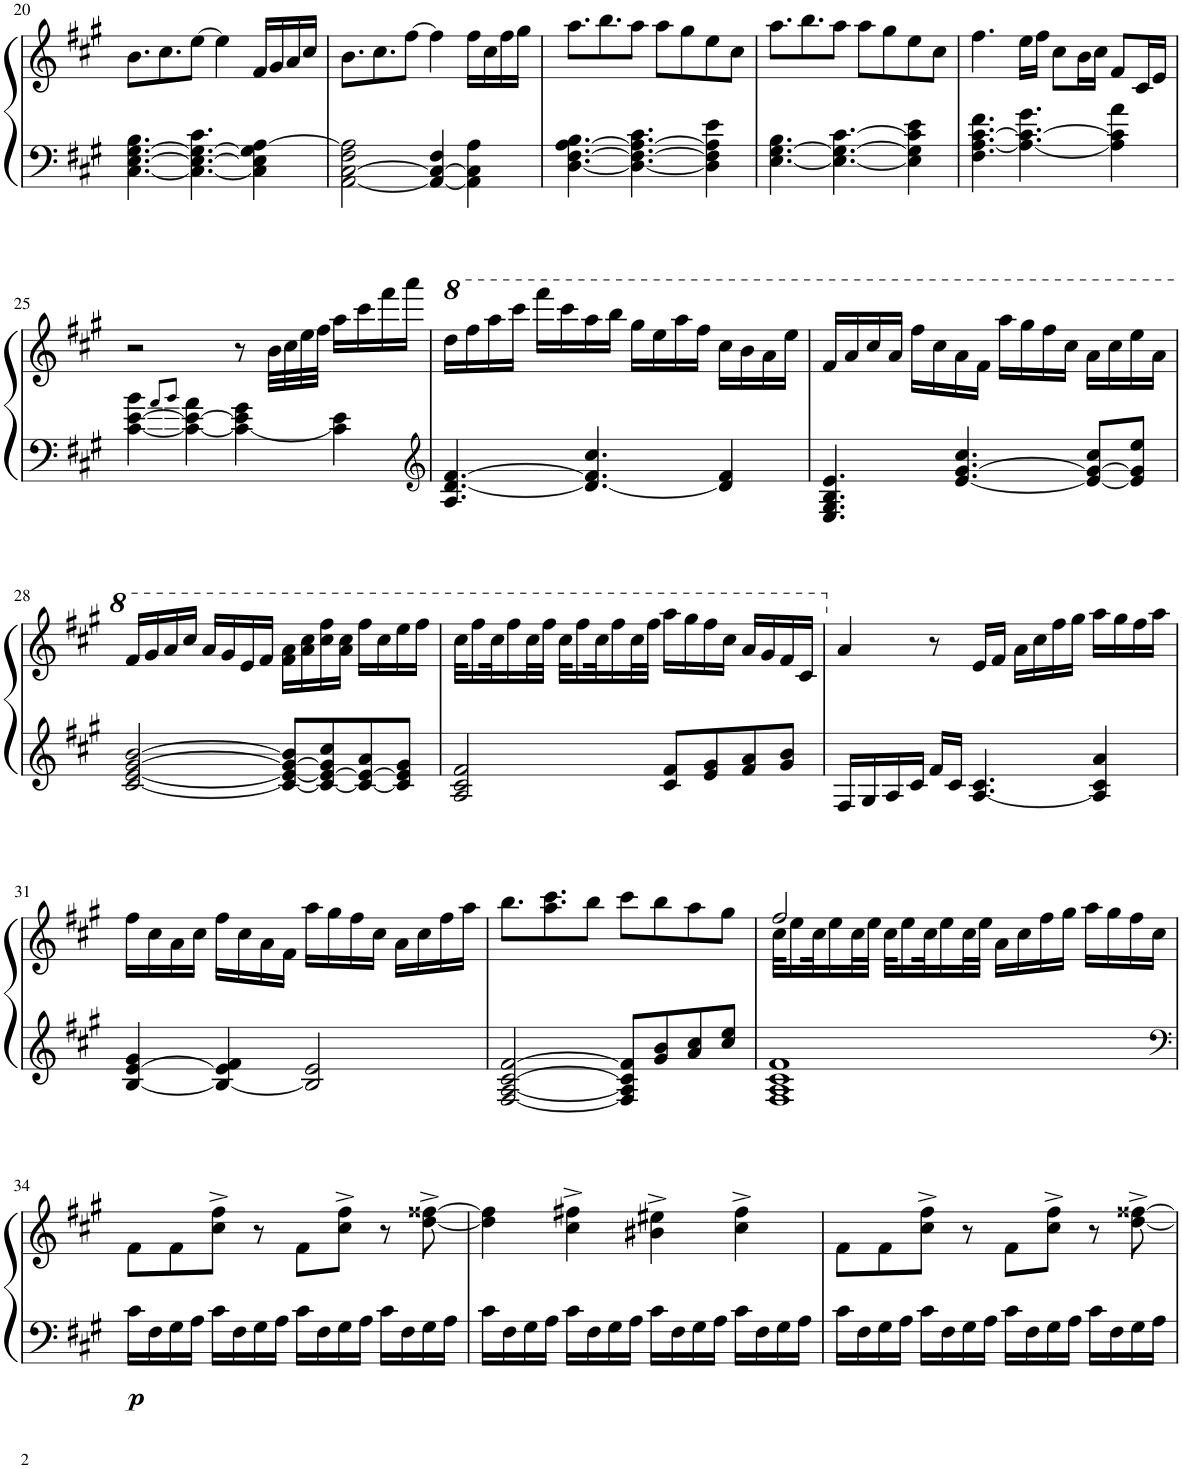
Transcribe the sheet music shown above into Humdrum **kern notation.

**kern	**kern	**dynam
*part1	*part1	*part1
*staff2	*staff1	*staff1/2
*I"Piano	*	*
*I'Pno.	*	*
!!LO:PB:g=z
*clefF4	*clefG2	*
*k[f#c#g#]	*k[f#c#g#]	*
*M4/4	*M4/4	*
=20	=20	=20
[4.C#\ [4.E\ [4.G#\ 4.B\	8.b\L	.
.	8.cc#\	.
4.C#\_ 4.E\_ 4.G#\_ 4.c#\	[8ee\J	.
.	4ee\]	.
4C#\] 4E\] 4G#\] [4A\	16f#/LL	.
.	16g#/	.
.	16a/	.
.	16cc#/JJ	.
=21	=21	=21
[2AA\ [2C#\ 2F#\ 2A\]	8.b\L	.
.	8.cc#\	.
.	[8ff#\J	.
4AA/_ 4C#/_ 4F#/	4ff#\]	.
4AA\] 4C#\] 4A\	16ff#\LL	.
.	16cc#\	.
.	16ff#\	.
.	16gg#\JJ	.
=22	=22	=22
[4.D\ [4.F#\ [4.A\ 4.B\	8.aa\L	.
.	8.bb\	.
4.D\_ 4.F#\_ 4.A\_ 4.c#\	8aa\J	.
.	8aa\L	.
.	8gg#\	.
4D\] 4F#\] 4A\] 4e\	8ee\	.
.	8cc#\J	.
=23	=23	=23
[4.E\ [4.G#\ 4.B\	8.aa\L	.
.	8.bb\	.
4.E\_ 4.G#\_ [4.c#\	8aa\J	.
.	8aa\L	.
.	8gg#\	.
4E\] 4G#\] 4c#\] 4e\	8ee\	.
.	8cc#\J	.
=24	=24	=24
4.F#\ [4.A\ [4.c#\ 4.f#\	4.ff#\	.
4.A\_ 4.c#\_ 4.g#\	16ee\LL	.
.	16ff#\JJ	.
.	8cc#\L	.
.	16b\L	.
.	16cc#\JJ	.
4A\] 4c#\] 4a\	8f#/L	.
.	16c#/L	.
.	16e/JJ	.
!!LO:LB:g=z
=25	=25	=25
[4c#\ [4e\ 4b\	2r	.
8qa/L	.	.
8qb/J	.	.
4c#\_ 4e\_ 4a\	.	.
4c#\_ 4e\] 4g#\	8r	.
.	32b\LLL	.
.	32cc#\	.
.	32ee\	.
.	32ff#\JJJ	.
4c#\] 4e\	16aa\LL	.
.	16ccc#\	.
.	16fff#\	.
.	16aaa\JJ	.
=26	=26	=26
*clefG2	*	*
*	*8va	*
4.A/ [4.d/ [4.f#/	16ddd\LL	.
.	16fff#\	.
.	16aaa\	.
.	16cccc#\JJ	.
.	16ffff#\LL	.
.	16cccc#\	.
4.d/_ 4.f#/] 4.cc#/	16aaa\	.
.	16bbb\JJ	.
.	16ggg#\LL	.
.	16eee\	.
.	16aaa\	.
.	16fff#\JJ	.
4d/] 4f#/	16ccc#\LL	.
.	16bb\	.
.	16aa\	.
.	16eee\JJ	.
=27	=27	=27
4.E/ 4.G#/ 4.B/ 4.e/	16ff#/LL	.
.	16aa/	.
.	16ccc#/	.
.	16aa/JJ	.
.	16fff#\LL	.
.	16ccc#\	.
[4.e/ [4.g#/ 4.cc#/	16aa\	.
.	16ff#\JJ	.
.	16aaa\LL	.
.	16ggg#\	.
.	16fff#\	.
.	16ccc#\JJ	.
8e/_ 8g#/_ 8cc#/L	16aa\LL	.
.	16ccc#\	.
8e/] 8g#/] 8ee/J	16eee\	.
.	16aa\JJ	.
!!LO:LB:g=z
=28	=28	=28
[2c#/ [2e/ [2g#/ [2b/	16ff#/LL	.
.	16gg#/	.
.	16aa/	.
.	16ccc#/JJ	.
.	16aa/LL	.
.	16gg#/	.
.	16ee/	.
.	16ff#/JJ	.
8c#/_ 8e/_ 8g#/_ 8b/]L	16ff#\ 16aa\LL	.
.	16aa\ 16ccc#\	.
8c#/_ 8e/_ 8g#/] 8cc#/	16ccc#\ 16fff#\	.
.	16aa\ 16ccc#\JJ	.
8c#/_ 8e/_ 8a/	16fff#\LL	.
.	16ccc#\	.
8c#/] 8e/] 8g#/J	16eee\	.
.	16fff#\JJ	.
=29	=29	=29
2A/ 2c#/ 2f#/	32ccc#\KLL	.
.	16fff#\	.
.	32ccc#\K	.
.	16fff#\	.
.	32ccc#\L	.
.	32fff#\JJJ	.
.	32ccc#\KLL	.
.	16fff#\	.
.	32ccc#\K	.
.	16fff#\	.
.	32ccc#\L	.
.	32fff#\JJJ	.
8c#/ 8f#/L	16aaa\LL	.
.	16ggg#\	.
8e/ 8g#/	16fff#\	.
.	16ccc#\JJ	.
8f#/ 8a/	16aa/LL	.
.	16gg#/	.
8g#/ 8b/J	16ff#/	.
.	16cc#/JJ	.
=30	=30	=30
*	*X8va	*
16F#/LL	4a/	.
16G#/	.	.
16A/	.	.
16c#/JJ	.	.
16f#/LL	8r	.
16c#/JJ	.	.
[4.A/ 4.c#/	16e/LL	.
.	16f#/JJ	.
.	16a\LL	.
.	16cc#\	.
.	16ff#\	.
.	16gg#\JJ	.
4A/] 4c#/ 4a/	16aa\LL	.
.	16gg#\	.
.	16ff#\	.
.	16aa\JJ	.
!!LO:LB:g=z
=31	=31	=31
[4B/ [4e/ 4g#/	16ff#\LL	.
.	16cc#\	.
.	16a\	.
.	16cc#\JJ	.
4B/_ 4e/] 4f#/	16ff#\LL	.
.	16cc#\	.
.	16a\	.
.	16f#\JJ	.
2B/] 2e/	16aa\LL	.
.	16gg#\	.
.	16ff#\	.
.	16cc#\JJ	.
.	16a\LL	.
.	16cc#\	.
.	16ff#\	.
.	16aa\JJ	.
=32	=32	=32
[2F#/ [2A/ [2c#/ [2f#/	8.bb\L	.
.	8.aa\ 8.ccc#\	.
.	8bb\J	.
8F#/] 8A/] 8c#/] 8f#/]L	8ccc#\L	.
8g#/ 8b/	8bb\	.
8a/ 8cc#/	8aa\	.
8cc#/ 8ee/J	8gg#\J	.
=33	=33	=33
*	*^	*
1F# 1A 1c# 1f#	32cc#\KLL	2ff#/	.
.	16ee\	.	.
.	32cc#\K	.	.
.	16ee\	.	.
.	32cc#\L	.	.
.	32ee\JJJ	.	.
.	32cc#\KLL	.	.
.	16ee\	.	.
.	32cc#\K	.	.
.	16ee\	.	.
.	32cc#\L	.	.
.	32ee\JJJ	.	.
.	16a\LL	2ryy	.
.	16cc#\	.	.
.	16ff#\	.	.
.	16gg#\JJ	.	.
.	16aa\LL	.	.
.	16gg#\	.	.
.	16ff#\	.	.
.	16cc#\JJ	.	.
*	*v	*v	*
!!LO:LB:g=z
=34	=34	=34
*clefF4	*	*
!	!	!LO:DY:b=2
16c#\LL	8f#\L	p
16F#\	.	.
16G#\	8f#\	.
16A\JJ	.	.
16c#\LL	8cc#\^ 8ff#\^J	.
16F#\	.	.
16G#\	8r	.
16A\JJ	.	.
16c#\LL	8f#\L	.
16F#\	.	.
16G#\	8cc#\^ 8ff#\^J	.
16A\JJ	.	.
16c#\LL	8r	.
16F#\	.	.
16G#\	[8dd\^ [8ff##X\^	.
16A\JJ	.	.
=35	=35	=35
16c#\LL	4dd\] 4ff##\]	.
16F#\	.	.
16G#\	.	.
16A\JJ	.	.
16c#\LL	4cc#\^ 4ff#X\^	.
16F#\	.	.
16G#\	.	.
16A\JJ	.	.
16c#\LL	4b#X\^ 4ee#X\^	.
16F#\	.	.
16G#\	.	.
16A\JJ	.	.
16c#\LL	4cc#\^ 4ff#\^	.
16F#\	.	.
16G#\	.	.
16A\JJ	.	.
=36	=36	=36
16c#\LL	8f#\L	.
16F#\	.	.
16G#\	8f#\	.
16A\JJ	.	.
16c#\LL	8cc#\^ 8ff#\^J	.
16F#\	.	.
16G#\	8r	.
16A\JJ	.	.
16c#\LL	8f#\L	.
16F#\	.	.
16G#\	8cc#\^ 8ff#\^J	.
16A\JJ	.	.
16c#\LL	8r	.
16F#\	.	.
16G#\	[8dd\^ [8ff##X\^	.
16A\JJ	.	.
=	=	=
*-	*-	*-
